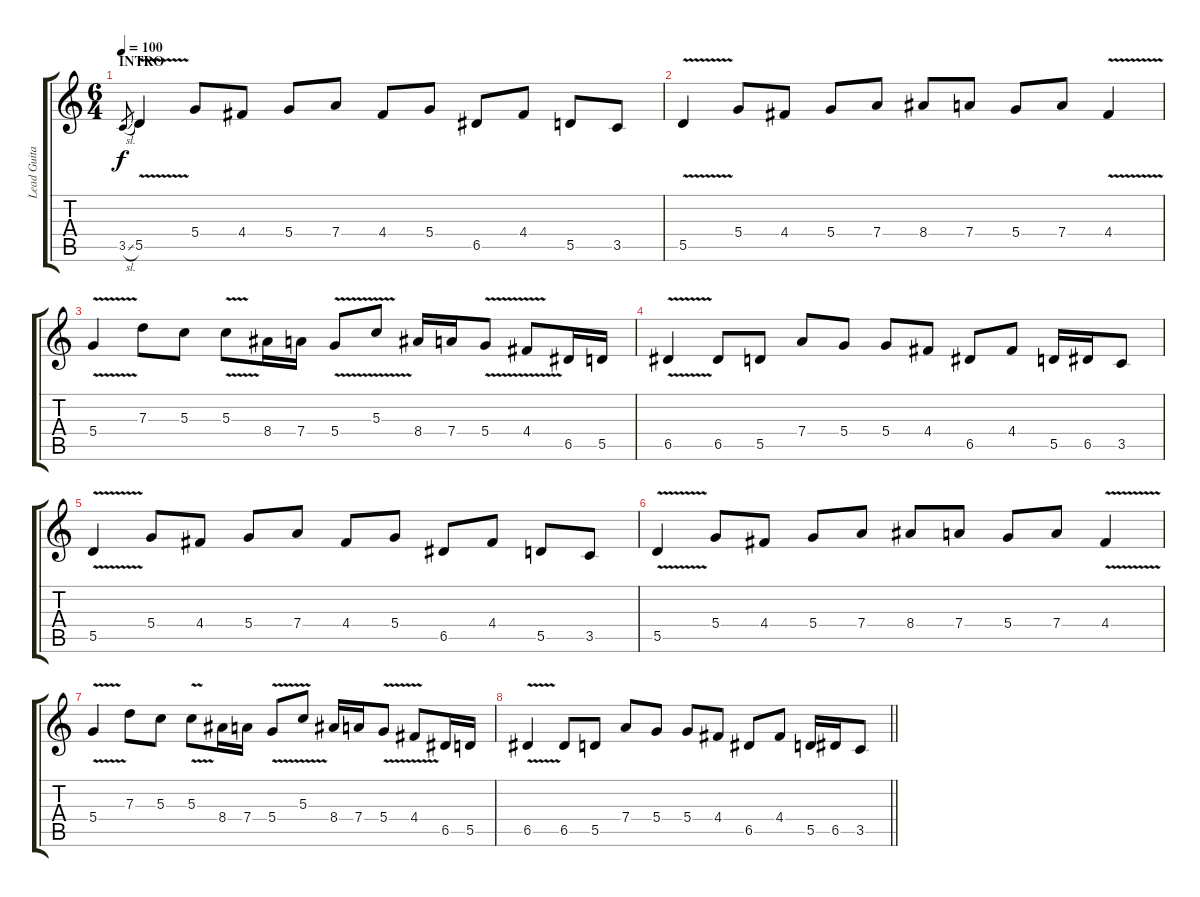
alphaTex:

\track ("Lead Guitar" "Lead Guita") {instrument distortionguitar}
\staff {score tabs}
\tuning (E4 B3 G3 D3 A2 D2) {hide}
\ts (6 4)
\section ("" "INTRO")
\tempo 100
\clef g2
\ks c
3.5{sl}.8{gr dy f instrument distortionguitar} 5.5{v}.4 5.4.8 4.4.8 5.4.8 7.4.8 4.4.8 5.4.8 6.5.8 4.4.8 5.5.8 3.5.8 |
5.5{v}.4 5.4.8 4.4.8 5.4.8 7.4.8 8.4.8 7.4.8 5.4.8 7.4.8 4.4{v}.4 |
5.4{v}.4 7.3.8 5.3.8 5.3{v}.8 8.4.16 7.4.16 5.4{v}.8 5.3{v}.8 8.4.16 7.4.16 5.4{v}.8 4.4{v}.8 6.5.16 5.5.16 |
6.5{v}.4 6.5.8 5.5.8 7.4.8 5.4.8 5.4.8 4.4.8 6.5.8 4.4.8 5.5.16 6.5.16 3.5.8 |
5.5{v}.4 5.4.8 4.4.8 5.4.8 7.4.8 4.4.8 5.4.8 6.5.8 4.4.8 5.5.8 3.5.8 |
5.5{v}.4 5.4.8 4.4.8 5.4.8 7.4.8 8.4.8 7.4.8 5.4.8 7.4.8 4.4{v}.4 |
5.4{v}.4 7.3.8 5.3.8 5.3{v}.8 8.4.16 7.4.16 5.4{v}.8 5.3{v}.8 8.4.16 7.4.16 5.4{v}.8 4.4{v}.8 6.5.16 5.5.16 |
\barLineRight lightlight
6.5{v}.4 6.5.8 5.5.8 7.4.8 5.4.8 5.4.8 4.4.8 6.5.8 4.4.8 5.5.16 6.5.16 3.5.8
